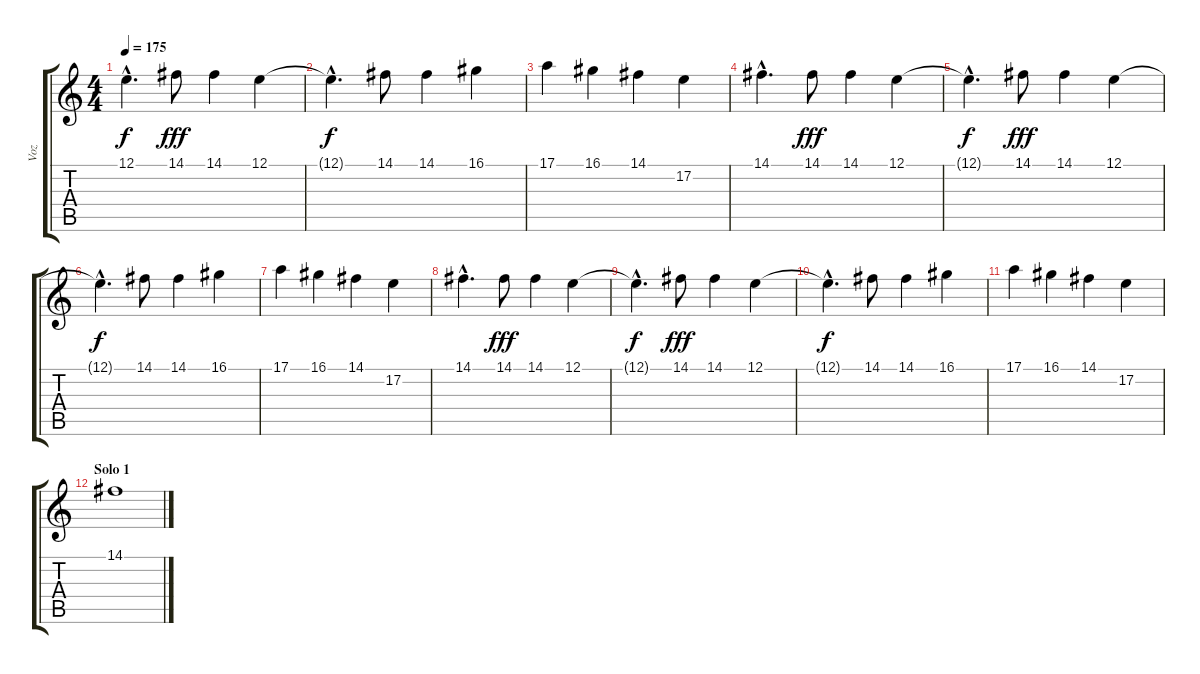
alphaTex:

\track ("Voz" "Voz") {instrument choiraahs}
\staff {score tabs}
\tuning (E4 B3 G3 D3 A2 E2) {hide}
\ts (4 4)
\tempo 175
\clef g2
\ks c
12.1{hac t}.4{d dy f} 14.1.8{dy fff} 14.1.4 12.1.4 |
12.1{hac t}.4{d dy f} 14.1.8 14.1.4 16.1.4 |
17.1.4 16.1.4 14.1.4 17.2.4 |
14.1{hac}.4{d} 14.1.8{dy fff} 14.1.4 12.1.4 |
12.1{hac t}.4{d dy f} 14.1.8{dy fff} 14.1.4 12.1.4 |
12.1{hac t}.4{d dy f} 14.1.8 14.1.4 16.1.4 |
17.1.4 16.1.4 14.1.4 17.2.4 |
14.1{hac}.4{d} 14.1.8{dy fff} 14.1.4 12.1.4 |
12.1{hac t}.4{d dy f} 14.1.8{dy fff} 14.1.4 12.1.4 |
12.1{hac t}.4{d dy f} 14.1.8 14.1.4 16.1.4 |
17.1.4 16.1.4 14.1.4 17.2.4 |
\section ("" "Solo 1")
14.1.1
